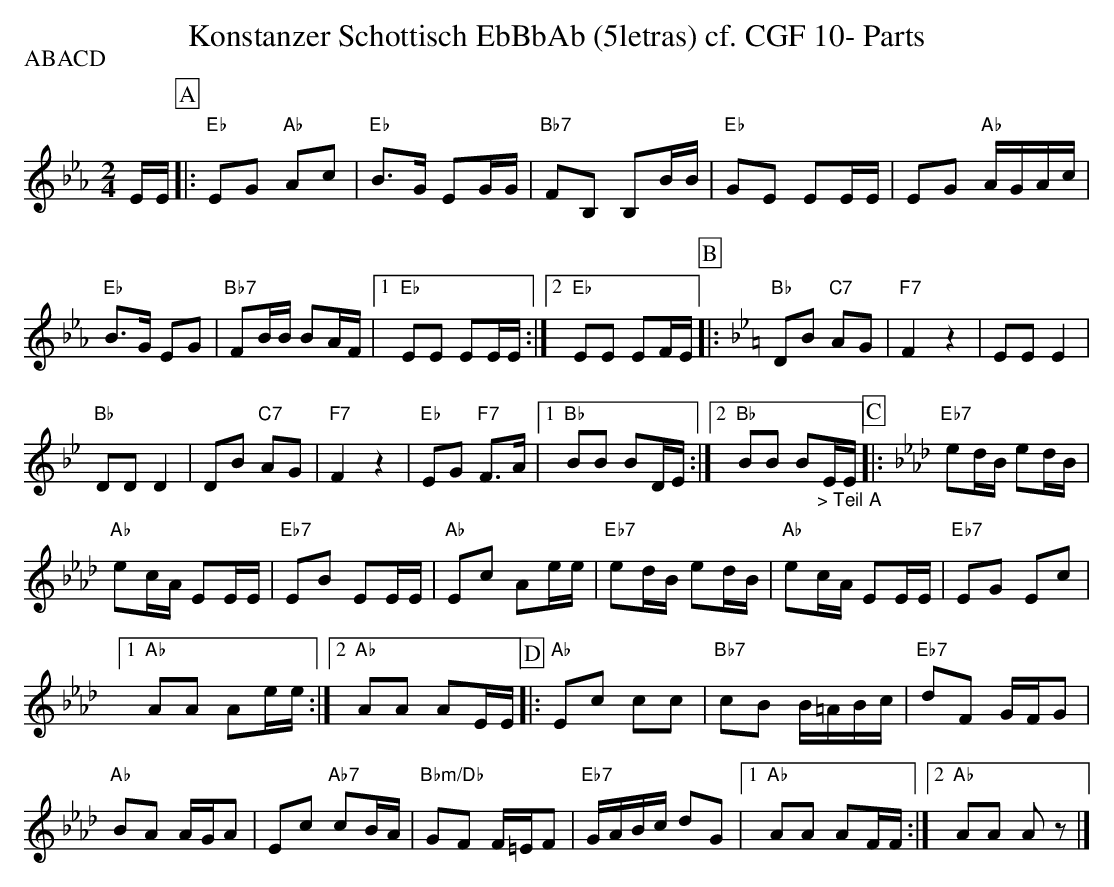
X:1
T:Konstanzer Schottisch EbBbAb (5letras) cf. CGF 10- Parts
P:ABACD
M:2/4
L:1/16
K:Ebmaj%%MIDI gchordon
EE [P:A] |: "Eb"E2G2 "Ab"A2c2 | "Eb"B3G E2GG | "Bb7"F2B,2 B,2BB | "Eb"G2E2 E2EE | E2G2 "Ab"AGAc |
"Eb"B3G E2G2 | "Bb7"F2BB B2AF |1 "Eb"E2E2 E2EE :|2 "Eb"E2E2 E2FE [P:B] |: [K:Bbmaj] "Bb"D2B2 "C7"A2G2 | "F7"F4z4 | E2E2 E4 |
"Bb"D2D2D4 | D2B2 "C7"A2G2 | "F7"F4z4 | "Eb"E2G2 "F7"F3A |1 "Bb"B2B2 B2DE :|2 "Bb"B2B2 B2"_> Teil A"EE [P:C] |: [K:Abmaj] "Eb7"e2dB e2dB |
"Ab"e2cA E2EE | "Eb7"E2B2 E2EE | "Ab"E2c2 A2ee | "Eb7"e2dB e2dB | "Ab"e2cA E2EE | "Eb7"E2G2 E2c2 |1
"Ab"A2A2 A2ee :|2 "Ab"A2A2 A2EE [P:D] |: "Ab"E2c2 c2c2 | "Bb7"c2B2 B=ABc | "Eb7"d2F2 GFG2 |
"Ab"B2A2 AGA2 | E2c2 "Ab7"c2BA | "Bbm/Db"G2F2 F=EF2 | "Eb7"GABc d2G2 |1 "Ab"A2A2 A2FF :|2 "Ab"A2A2 A2z2 |]
